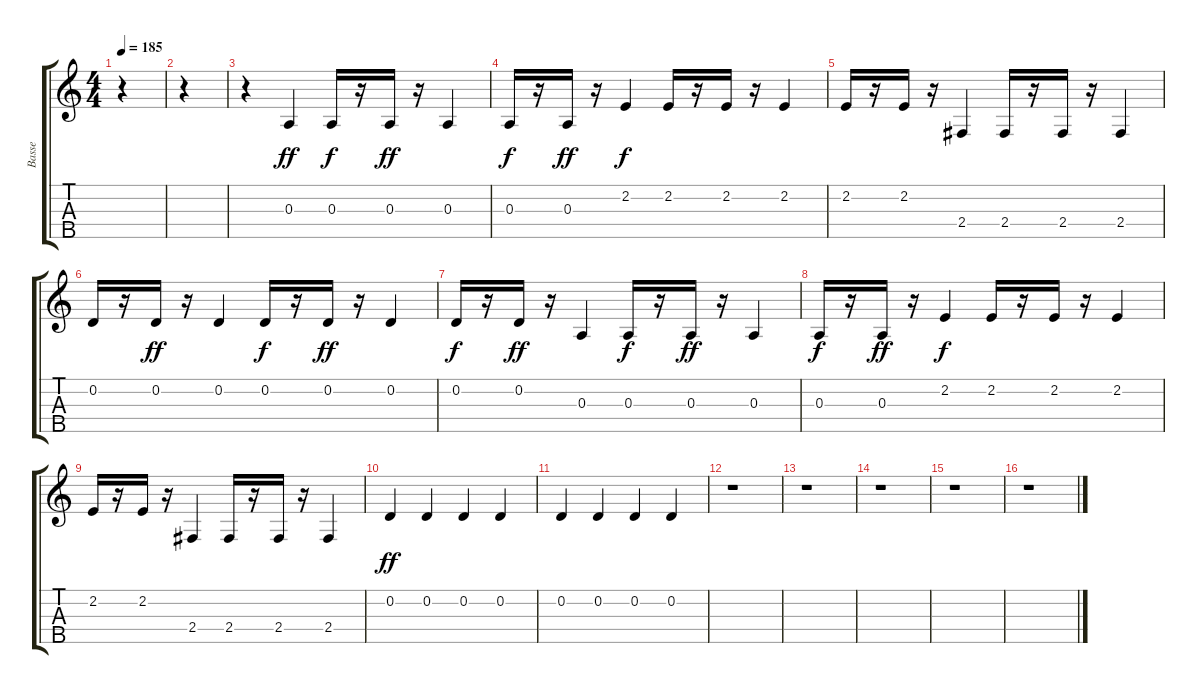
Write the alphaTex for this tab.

\track ("Basse" "Basse") {instrument electricbassfinger}
\staff {score tabs}
\tuning (G3 D3 A2 E2 B1) {hide}
\ts (4 4)
\tempo 185
\clef g2
\ks c
r.4{dy f} |
r.4 |
r.4 0.3.4{dy ff} 0.3.16{dy f} r.16 0.3.16{dy ff} r.16 0.3.4 |
0.3.16{dy f} r.16 0.3.16{dy ff} r.16 2.2.4{dy f} 2.2.16 r.16 2.2.16 r.16 2.2.4 |
2.2.16 r.16 2.2.16 r.16 2.4.4 2.4.16 r.16 2.4.16 r.16 2.4.4 |
0.2.16 r.16 0.2.16{dy ff} r.16 0.2.4 0.2.16{dy f} r.16 0.2.16{dy ff} r.16 0.2.4 |
0.2.16{dy f} r.16 0.2.16{dy ff} r.16 0.3.4 0.3.16{dy f} r.16 0.3.16{dy ff} r.16 0.3.4 |
0.3.16{dy f} r.16 0.3.16{dy ff} r.16 2.2.4{dy f} 2.2.16 r.16 2.2.16 r.16 2.2.4 |
2.2.16 r.16 2.2.16 r.16 2.4.4 2.4.16 r.16 2.4.16 r.16 2.4.4 |
0.2.4{dy ff} 0.2.4 0.2.4 0.2.4 |
0.2.4 0.2.4 0.2.4 0.2.4 |
r.1 |
r.1 |
r.1 |
r.1 |
r.1
